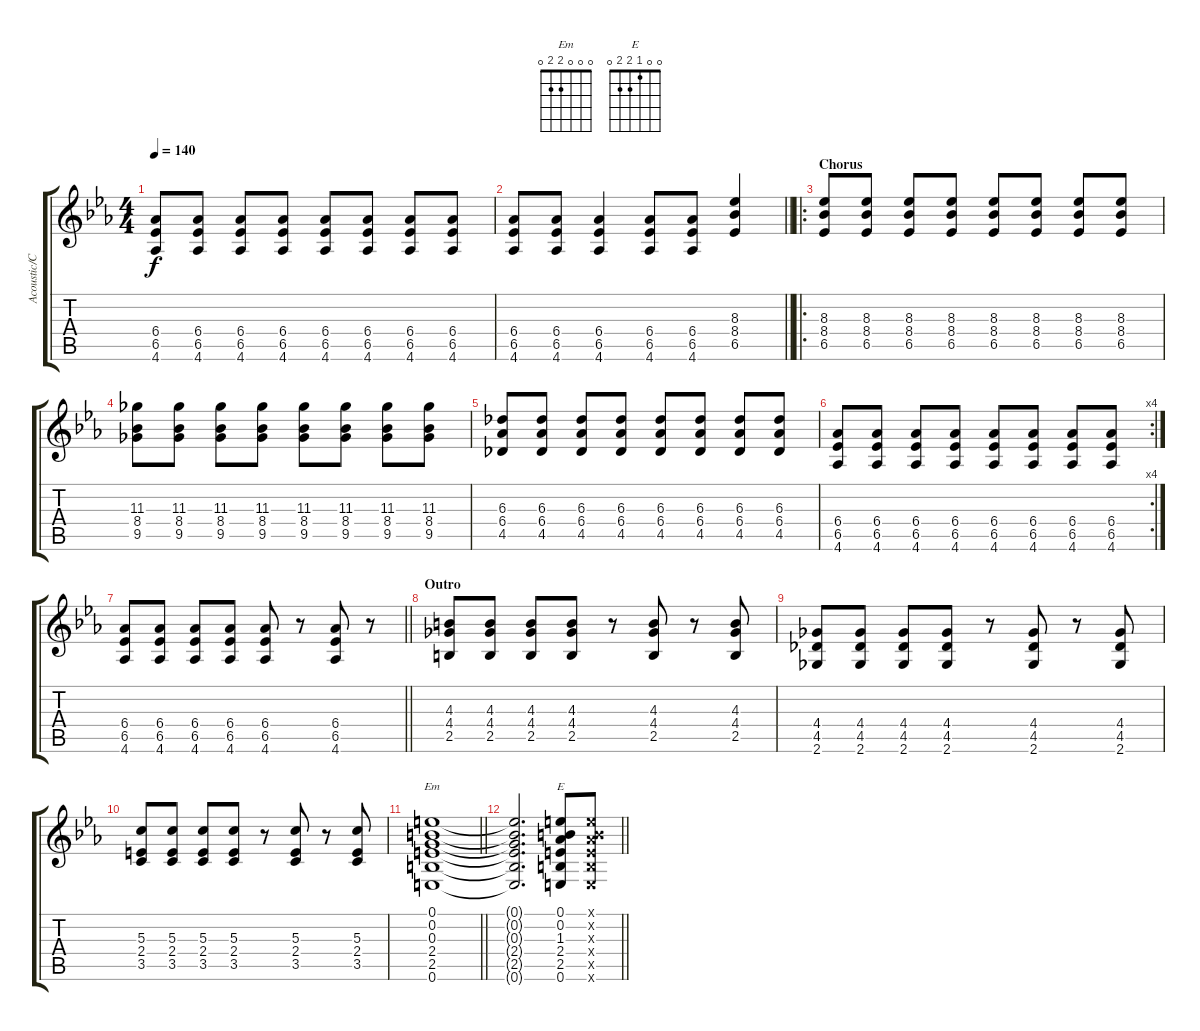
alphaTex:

\track ("Acoustic/Clean Guitar (Kohei)" "Acoustic/C") {instrument electricguitarclean}
\staff {score tabs}
\tuning (E4 B3 G3 D3 A2 E2) {hide}
\chord ("Em" 0 0 0 2 2 0)
\chord ("E" 0 0 1 2 2 0)
\ts (4 4)
\tempo 140
\clef g2
\ks cminor
(6.4 6.5 4.6).8{dy f} (6.4 6.5 4.6).8 (6.4 6.5 4.6).8 (6.4 6.5 4.6).8 (6.4 6.5 4.6).8 (6.4 6.5 4.6).8 (6.4 6.5 4.6).8 (6.4 6.5 4.6).8 |
\barLineRight lightlight
(6.4 6.5 4.6).8 (6.4 6.5 4.6).8 (6.4 6.5 4.6).4 (6.4 6.5 4.6).8 (6.4 6.5 4.6).8 (8.3 8.4 6.5).4 |
\ro
\section ("" "Chorus")
(8.3 8.4 6.5).8 (8.3 8.4 6.5).8 (8.3 8.4 6.5).8 (8.3 8.4 6.5).8 (8.3 8.4 6.5).8 (8.3 8.4 6.5).8 (8.3 8.4 6.5).8 (8.3 8.4 6.5).8 |
(11.3 8.4 9.5).8 (11.3 8.4 9.5).8 (11.3 8.4 9.5).8 (11.3 8.4 9.5).8 (11.3 8.4 9.5).8 (11.3 8.4 9.5).8 (11.3 8.4 9.5).8 (11.3 8.4 9.5).8 |
(6.3 6.4 4.5).8 (6.3 6.4 4.5).8 (6.3 6.4 4.5).8 (6.3 6.4 4.5).8 (6.3 6.4 4.5).8 (6.3 6.4 4.5).8 (6.3 6.4 4.5).8 (6.3 6.4 4.5).8 |
\rc 4
(6.4 6.5 4.6).8 (6.4 6.5 4.6).8 (6.4 6.5 4.6).8 (6.4 6.5 4.6).8 (6.4 6.5 4.6).8 (6.4 6.5 4.6).8 (6.4 6.5 4.6).8 (6.4 6.5 4.6).8 |
\barLineRight lightlight
(6.4 6.5 4.6).8 (6.4 6.5 4.6).8 (6.4 6.5 4.6).8 (6.4 6.5 4.6).8 (6.4 6.5 4.6).8 r.8 (6.4 6.5 4.6).8 r.8 |
\section ("" "Outro")
(4.3 4.4 2.5).8 (4.3 4.4 2.5).8 (4.3 4.4 2.5).8 (4.3 4.4 2.5).8 r.8 (4.3 4.4 2.5).8 r.8 (4.3 4.4 2.5).8 |
(4.4 4.5 2.6).8 (4.4 4.5 2.6).8 (4.4 4.5 2.6).8 (4.4 4.5 2.6).8 r.8 (4.4 4.5 2.6).8 r.8 (4.4 4.5 2.6).8 |
(5.3 2.4 3.5).8 (5.3 2.4 3.5).8 (5.3 2.4 3.5).8 (5.3 2.4 3.5).8 r.8 (5.3 2.4 3.5).8 r.8 (5.3 2.4 3.5).8 |
\barLineRight lightlight
(0.1 0.2 0.3 2.4 2.5 0.6).1{ch "Em"} |
\barLineRight lightlight
(0.1{t} 0.2{t} 0.3{t} 2.4{t} 2.5{t} 0.6{t}).2{d} (0.1 0.2 1.3 2.4 2.5 0.6).8{ch "E"} (0.1{x} 0.2{x} 1.3{x} 2.4{x} 2.5{x} 0.6{x}).8
